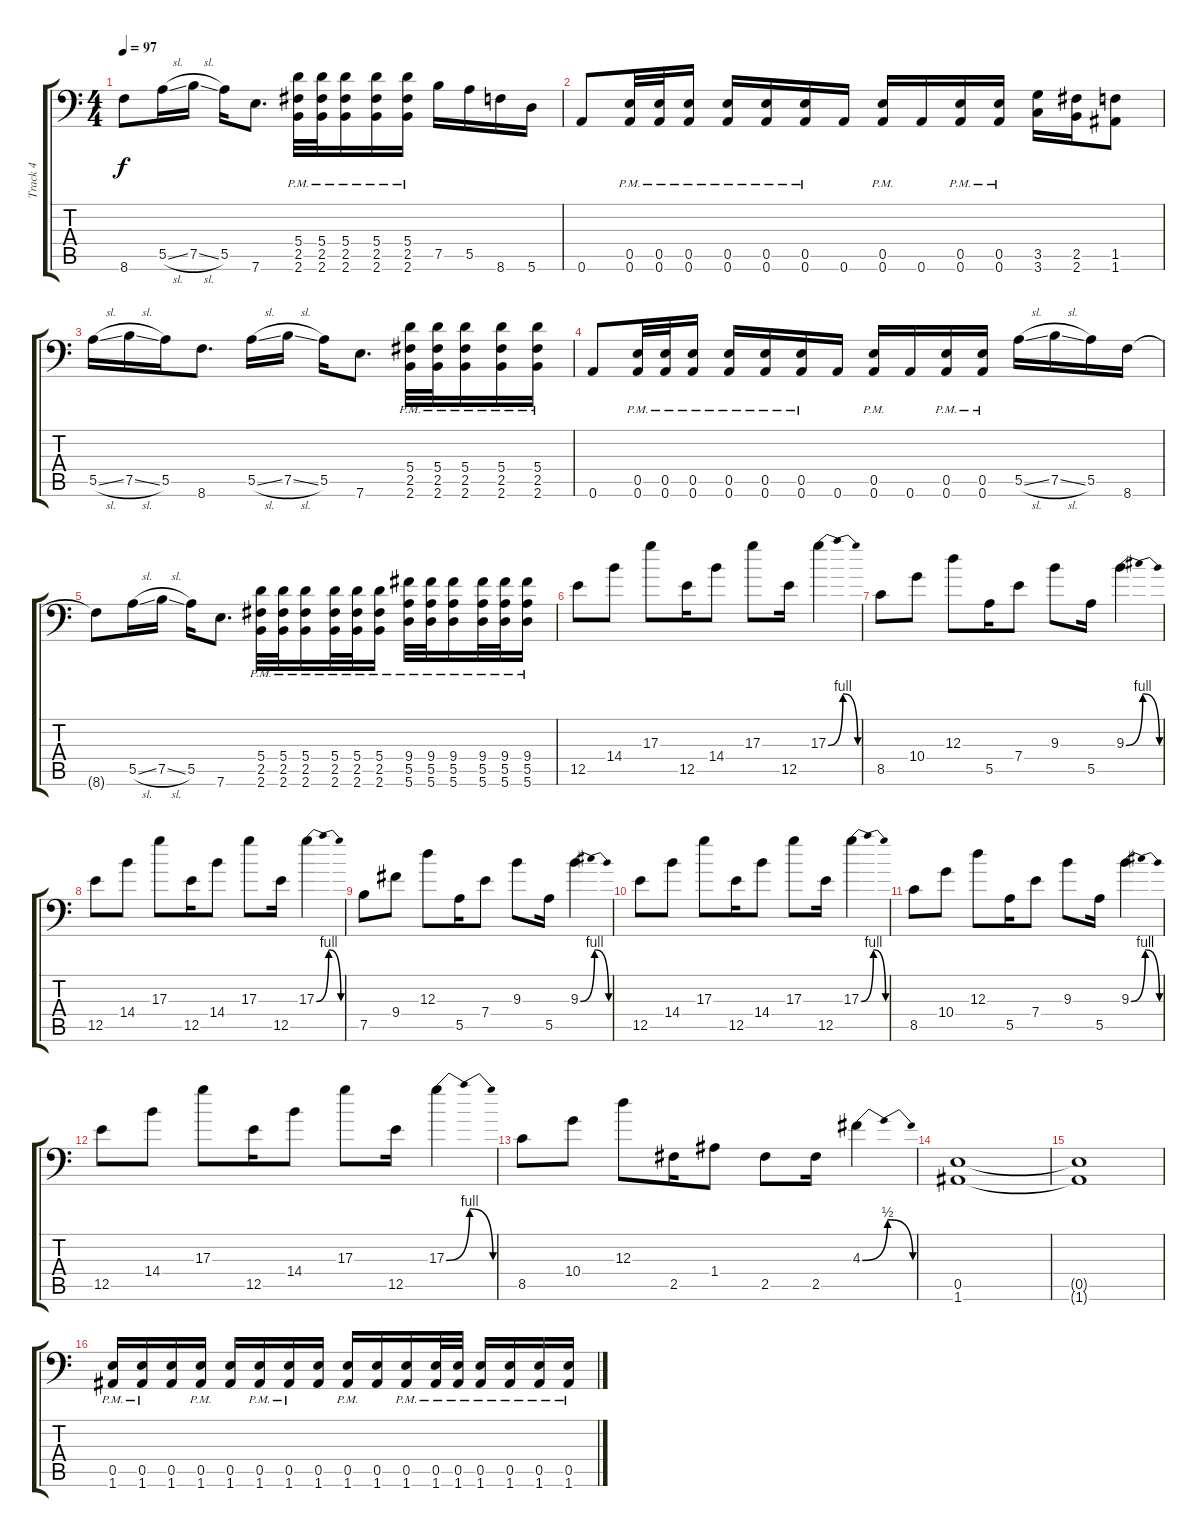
\track ("Track 4" "Track 4") {instrument distortionguitar}
\staff {score tabs}
\tuning (B3 Gb3 D3 A2 E2 A1) {hide}
\ts (4 4)
\tempo 97
\clef f4
\ks c
8.6{t}.8{dy f} 5.5{sl}.16 7.5{sl}.16 5.5.16 7.6.8{d} (5.4{pm} 2.5{pm} 2.6{pm}).32 (5.4{pm} 2.5{pm} 2.6{pm}).32 (5.4{pm} 2.5{pm} 2.6{pm}).16 (5.4{pm} 2.5{pm} 2.6{pm}).16 (5.4{pm} 2.5{pm} 2.6{pm}).16 7.5.16 5.5.16 8.6.16 5.6.16 |
0.6.8 (0.5{pm} 0.6{pm}).32 (0.5{pm} 0.6{pm}).32 (0.5{pm} 0.6{pm}).16 (0.5{pm} 0.6{pm}).16 (0.5{pm} 0.6{pm}).16 (0.5{pm} 0.6{pm}).16 0.6.16 (0.5{pm} 0.6{pm}).16 0.6.16 (0.5{pm} 0.6{pm}).16 (0.5{pm} 0.6{pm}).16 (3.5 3.6).16 (2.5 2.6).16 (1.5 1.6).8 |
5.5{sl}.16 7.5{sl}.16 5.5.16 8.6.8{d} 5.5{sl}.16 7.5{sl}.16 5.5.16 7.6.8{d} (5.4{pm} 2.5{pm} 2.6{pm}).32 (5.4{pm} 2.5{pm} 2.6{pm}).32 (5.4{pm} 2.5{pm} 2.6{pm}).16 (5.4{pm} 2.5{pm} 2.6{pm}).16 (5.4{pm} 2.5{pm} 2.6{pm}).16 |
0.6.8 (0.5{pm} 0.6{pm}).32 (0.5{pm} 0.6{pm}).32 (0.5{pm} 0.6{pm}).16 (0.5{pm} 0.6{pm}).16 (0.5{pm} 0.6{pm}).16 (0.5{pm} 0.6{pm}).16 0.6.16 (0.5{pm} 0.6{pm}).16 0.6.16 (0.5{pm} 0.6{pm}).16 (0.5{pm} 0.6{pm}).16 5.5{sl}.16 7.5{sl}.16 5.5.16 8.6.16 |
8.6{t}.8 5.5{sl}.16 7.5{sl}.16 5.5.16 7.6.8{d} (5.4{pm} 2.5{pm} 2.6{pm}).32 (5.4{pm} 2.5{pm} 2.6{pm}).32 (5.4{pm} 2.5{pm} 2.6{pm}).16 (5.4{pm} 2.5{pm} 2.6{pm}).32 (5.4{pm} 2.5{pm} 2.6{pm}).32 (5.4{pm} 2.5{pm} 2.6{pm}).16 (9.4{pm} 5.5{pm} 5.6{pm}).32 (9.4{pm} 5.5{pm} 5.6{pm}).32 (9.4{pm} 5.5{pm} 5.6{pm}).16 (9.4{pm} 5.5{pm} 5.6{pm}).32 (9.4{pm} 5.5{pm} 5.6{pm}).32 (9.4{pm} 5.5{pm} 5.6{pm}).16 |
12.5.8 14.4.8 17.3.8 12.5.16 14.4.8 17.3.8 12.5.16 17.3{be (bendrelease 0 0 30 4 30 4 60 0)}.4 |
8.5.8 10.4.8 12.3.8 5.5.16 7.4.8 9.3.8 5.5.16 9.3{be (bendrelease 0 0 15 4 15 4 60 0)}.4 |
12.5.8 14.4.8 17.3.8 12.5.16 14.4.8 17.3.8 12.5.16 17.3{be (bendrelease 0 0 30 4 30 4 60 0)}.4 |
7.5.8 9.4.8 12.3.8 5.5.16 7.4.8 9.3.8 5.5.16 9.3{be (bendrelease 0 0 15 4 15 4 60 0)}.4 |
12.5.8 14.4.8 17.3.8 12.5.16 14.4.8 17.3.8 12.5.16 17.3{be (bendrelease 0 0 30 4 30 4 60 0)}.4 |
8.5.8 10.4.8 12.3.8 5.5.16 7.4.8 9.3.8 5.5.16 9.3{be (bendrelease 0 0 15 4 15 4 60 0)}.4 |
12.5.8 14.4.8 17.3.8 12.5.16 14.4.8 17.3.8 12.5.16 17.3{be (bendrelease 0 0 30 4 30 4 60 0)}.4 |
8.5.8 10.4.8 12.3.8 2.5.16 1.4.8 2.5.8 2.5.16 4.3{be (bendrelease 0 0 15 2 15 2 60 0)}.4 |
(0.5 1.6).1 |
(0.5{t} 1.6{t}).1 |
(0.5{pm} 1.6{pm}).16 (0.5{pm} 1.6{pm}).16 (0.5 1.6).16 (0.5{pm} 1.6{pm}).16 (0.5 1.6).16 (0.5{pm} 1.6{pm}).16 (0.5{pm} 1.6{pm}).16 (0.5 1.6).16 (0.5{pm} 1.6{pm}).16 (0.5 1.6).16 (0.5{pm} 1.6{pm}).16 (0.5{pm} 1.6{pm}).32 (0.5{pm} 1.6{pm}).32 (0.5{pm} 1.6{pm}).16 (0.5{pm} 1.6{pm}).16 (0.5{pm} 1.6{pm}).16 (0.5{pm} 1.6{pm}).16
